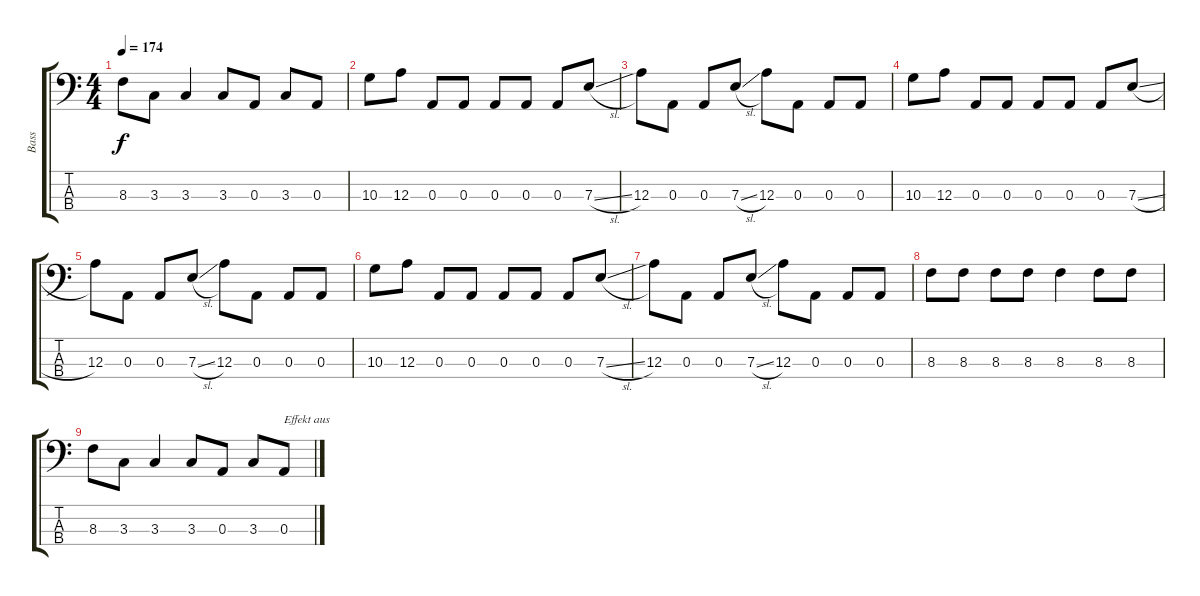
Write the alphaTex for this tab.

\track ("Bass" "Bass") {instrument electricbassfinger}
\staff {score tabs}
\tuning (G2 D2 A1 E1) {hide}
\ts (4 4)
\tempo 174
\clef f4
\ks c
8.3.8{dy f} 3.3.8 3.3.4 3.3.8 0.3.8 3.3.8 0.3.8 |
10.3.8 12.3.8 0.3.8 0.3.8 0.3.8 0.3.8 0.3.8 7.3{sl}.8 |
12.3.8 0.3.8 0.3.8 7.3{sl}.8 12.3.8 0.3.8 0.3.8 0.3.8 |
10.3.8 12.3.8 0.3.8 0.3.8 0.3.8 0.3.8 0.3.8 7.3{sl}.8 |
12.3.8 0.3.8 0.3.8 7.3{sl}.8 12.3.8 0.3.8 0.3.8 0.3.8 |
10.3.8 12.3.8 0.3.8 0.3.8 0.3.8 0.3.8 0.3.8 7.3{sl}.8 |
12.3.8 0.3.8 0.3.8 7.3{sl}.8 12.3.8 0.3.8 0.3.8 0.3.8 |
8.3.8 8.3.8 8.3.8 8.3.8 8.3.4 8.3.8 8.3.8 |
8.3.8 3.3.8 3.3.4 3.3.8 0.3.8 3.3.8 0.3.8{txt "Effekt aus"}
